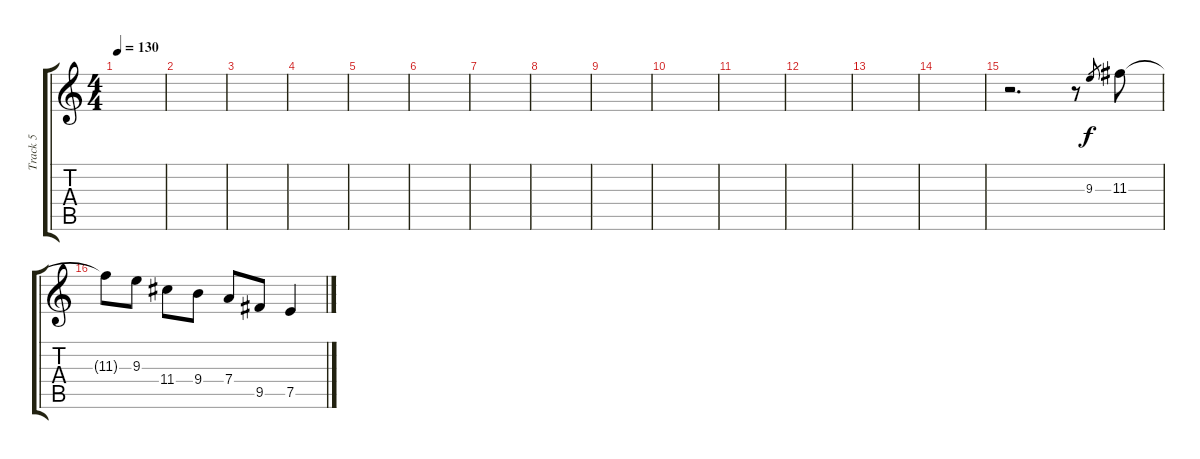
\track ("Track 5" "Track 5") {instrument overdrivenguitar}
\staff {score tabs}
\tuning (E4 B3 G3 D3 A2 E2) {hide}
\ts (4 4)
\tempo 130
\clef g2
\ks c
|
|
|
|
|
|
|
|
|
|
|
|
|
|
r.2{d} r.8 9.3.8{gr} 11.3.8 |
11.3{t}.8 9.3.8 11.4.8 9.4.8 7.4.8 9.5.8 7.5.4
